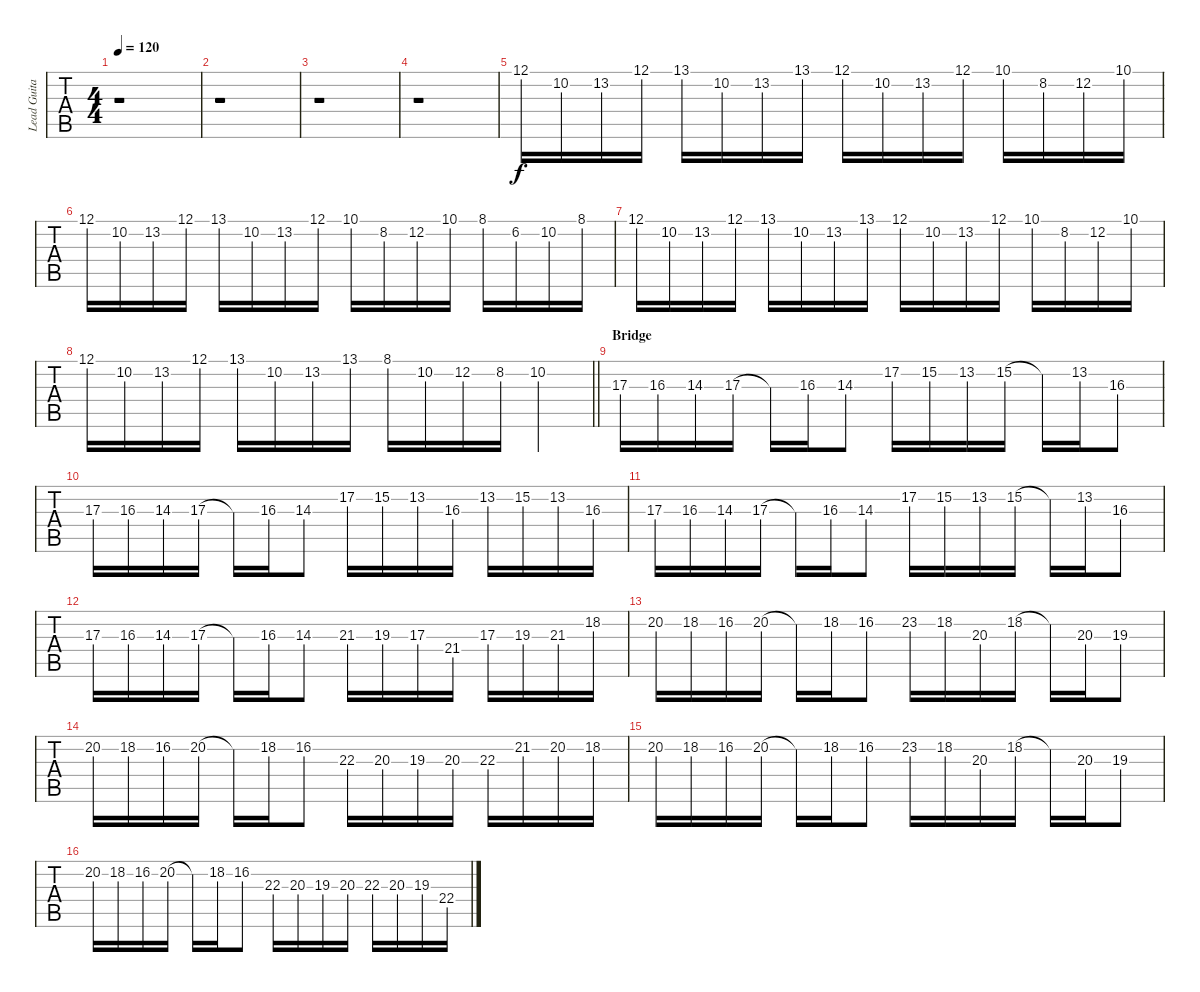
\track ("Lead Guitar 1 (Enrik Garcìa)" "Lead Guita") {instrument distortionguitar}
\staff {tabs}
\tuning (Eb4 Bb3 Gb3 Db3 Ab2 Eb2) {hide}
\ts (4 4)
\tempo 120
\clef g2
\ks c
r.1{dy f} |
r.1 |
r.1 |
r.1 |
12.1.16{ot 8va} 10.2.16{ot 8va} 13.2.16{ot 8va} 12.1.16{ot 8va} 13.1.16{ot 8va} 10.2.16{ot 8va} 13.2.16{ot 8va} 13.1.16{ot 8va} 12.1.16{ot 8va} 10.2.16{ot 8va} 13.2.16{ot 8va} 12.1.16{ot 8va} 10.1.16{ot 8va} 8.2.16{ot 8va} 12.2.16{ot 8va} 10.1.16{ot 8va} |
12.1.16{ot 8va} 10.2.16{ot 8va} 13.2.16{ot 8va} 12.1.16{ot 8va} 13.1.16{ot 8va} 10.2.16{ot 8va} 13.2.16{ot 8va} 12.1.16{ot 8va} 10.1.16{ot 8va} 8.2.16{ot 8va} 12.2.16{ot 8va} 10.1.16{ot 8va} 8.1.16{ot 8va} 6.2.16{ot 8va} 10.2.16{ot 8va} 8.1.16{ot 8va} |
12.1.16{ot 8va} 10.2.16{ot 8va} 13.2.16{ot 8va} 12.1.16{ot 8va} 13.1.16{ot 8va} 10.2.16{ot 8va} 13.2.16{ot 8va} 13.1.16{ot 8va} 12.1.16{ot 8va} 10.2.16{ot 8va} 13.2.16{ot 8va} 12.1.16{ot 8va} 10.1.16{ot 8va} 8.2.16{ot 8va} 12.2.16{ot 8va} 10.1.16{ot 8va} |
\barLineRight lightlight
12.1.16 10.2.16 13.2.16 12.1.16 13.1.16 10.2.16 13.2.16 13.1.16 8.1.16 10.2.16 12.2.16 8.2.16 10.2.4 |
\section ("" "Bridge")
17.3.16 16.3.16 14.3.16 17.3.16 17.3{t}.16 16.3.16 14.3.8 17.2.16 15.2.16 13.2.16 15.2.16 15.2{t}.16 13.2.16 16.3.8 |
17.3.16 16.3.16 14.3.16 17.3.16 17.3{t}.16 16.3.16 14.3.8 17.2.16 15.2.16 13.2.16 16.3.16 13.2.16 15.2.16 13.2.16 16.3.16 |
17.3.16 16.3.16 14.3.16 17.3.16 17.3{t}.16 16.3.16 14.3.8 17.2.16 15.2.16 13.2.16 15.2.16 15.2{t}.16 13.2.16 16.3.8 |
17.3.16 16.3.16 14.3.16 17.3.16 17.3{t}.16 16.3.16 14.3.8 21.3.16 19.3.16 17.3.16 21.4.16 17.3.16 19.3.16 21.3.16 18.2.16 |
20.2.16 18.2.16 16.2.16 20.2.16 20.2{t}.16 18.2.16 16.2.8 23.2.16 18.2.16 20.3.16 18.2.16 18.2{t}.16 20.3.16 19.3.8 |
20.2.16{ot 8va} 18.2.16{ot 8va} 16.2.16{ot 8va} 20.2.16{ot 8va} 20.2{t}.16{ot 8va} 18.2.16{ot 8va} 16.2.8{ot 8va} 22.3.16{ot 8va} 20.3.16{ot 8va} 19.3.16{ot 8va} 20.3.16{ot 8va} 22.3.16{ot 8va} 21.2.16{ot 8va} 20.2.16{ot 8va} 18.2.16{ot 8va} |
20.2.16{ot 8va} 18.2.16{ot 8va} 16.2.16{ot 8va} 20.2.16{ot 8va} 20.2{t}.16{ot 8va} 18.2.16{ot 8va} 16.2.8{ot 8va} 23.2.16{ot 8va} 18.2.16{ot 8va} 20.3.16{ot 8va} 18.2.16{ot 8va} 18.2{t}.16{ot 8va} 20.3.16{ot 8va} 19.3.8{ot 8va} |
20.2.16{ot 8va} 18.2.16{ot 8va} 16.2.16{ot 8va} 20.2.16{ot 8va} 20.2{t}.16{ot 8va} 18.2.16{ot 8va} 16.2.8{ot 8va} 22.3.16{ot 8va} 20.3.16{ot 8va} 19.3.16{ot 8va} 20.3.16{ot 8va} 22.3.16{ot 8va} 20.3.16{ot 8va} 19.3.16{ot 8va} 22.4.16{ot 8va}
